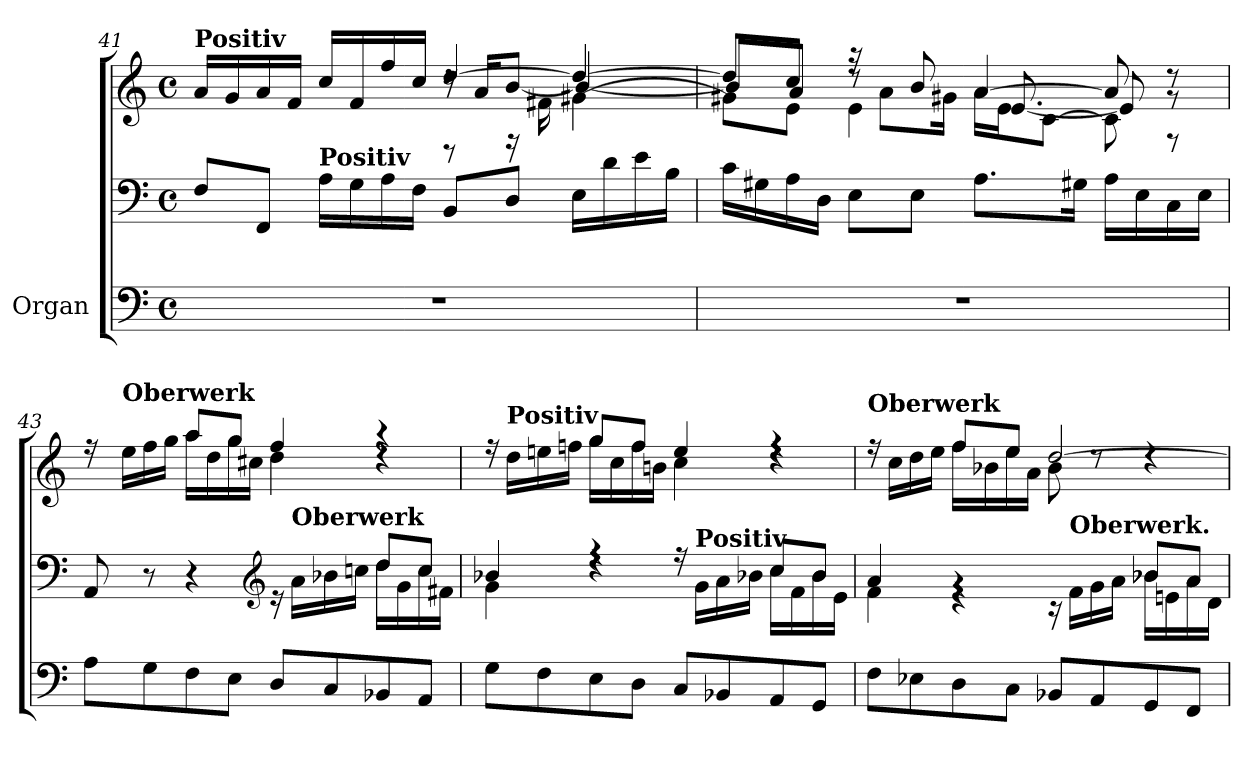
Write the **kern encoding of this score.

**kern	**kern	**kern
*part1	*part1	*part1
*staff3	*staff2	*staff1
*I"Organ	*	*
*clefF4	*clefF4	*clefG2
*k[]	*k[]	*k[]
*M4/4	*M4/4	*M4/4
*met(c)	*met(c)	*met(c)
=41	=41	=41
*	*	*^
*	*	*	*^
!	!	!LO:TX:a:B:t=Positiv	!	!
1r	8F/L	16a/LL	2ryy	2ryy
.	.	16g/	.	.
.	8FF/J	16a/	.	.
.	.	16f/JJ	.	.
!	!LO:TX:a:B:t=Positiv	!	!	!
.	16A\LL	16cc/LL	.	.
.	16G\	16f/	.	.
.	16A\	16ff/	.	.
.	16F\JJ	16cc/JJ	.	.
.	8BB/L	[4dd/	16rdd	8rD
.	.	.	16a/KL	.
.	8D/J	.	[8b/J	16rF
.	.	.	.	16f#X\
.	16E\LL	4dd/_	4b/_	[4g#X\
.	16d\	.	.	.
.	16e\	.	.	.
.	16B\JJ	.	.	.
!!LO:PB:g=z	!!	!!
=42	=42	=42	=42	=42
1r	16c\LL	8dd/L]	8b/L]	8g#X\L]
.	16G#X\	.	.	.
.	16A\	8cc/J	8a/J	8e\J
.	16D\JJ	.	.	.
.	8E\L	8rdd	16raa	4e\
.	.	.	8a\L	.
.	8E\J	8b/	.	.
.	.	.	16g#X\Jk	.
.	8.A\L	[4a/	16ryy	16a\LL
.	.	.	[8.e/	16e\J
.	.	.	.	[8c\J
.	16G#X\Jk	.	.	.
.	16A\LL	8a/]	8e/]	8c\]
.	16E\	.	.	.
.	16C\	8rg	8rdd	8rF
.	16E\JJ	.	.	.
*	*	*	*v	*v
=43	=43	=43	=43
*	*^	*	*
8A\L	8AA/	16ryy	4ryy	16rff
!	!	!	!	!LO:TX:a:B:t=Oberwerk
*	*v	*v	*	*
.	.	.	16ee\LL
8G\	8r	.	16ff\
.	.	.	16gg\JJ
8F\	4r	8aa/L	16aa\LL
.	.	.	16dd\
8E\J	.	8gg/J	16gg\
.	.	.	16cc#X\JJ
*	*clefG2	*	*
8D/L	16re	4ff/	4dd\
*	*^	*	*
!	!LO:TX:a:B:t=Oberwerk	!	!	!
.	8.ryy	16a\LL	.	.
8C/	.	16b-X\	.	.
.	.	16ccn\JJ	.	.
8BB-X/	8dd/L	16dd\LL	4r	4rdd
.	.	16g\	.	.
8AA/J	8cc/J	16cc\	.	.
.	.	16f#X\JJ	.	.
=44	=44	=44	=44	=44
8G\L	4b-X/	4g\	4ryy	16rff
!	!	!	!	!LO:TX:a:B:t=Positiv
.	.	.	.	16dd\LL
8F\	.	.	.	16een\
.	.	.	.	16ffn\JJ
8E\	4r	4rdd	8gg/L	16gg\LL
.	.	.	.	16cc\
8D\J	.	.	8ff/J	16ff\
.	.	.	.	16bn\JJ
8C/L	4ryy	16rff	4ee/	4cc\
!	!	!LO:TX:a:B:t=Positiv	!	!
.	.	16g\LL	.	.
8BB-X/	.	16a\	.	.
.	.	16b-X\JJ	.	.
8AA/	8cc/L	16cc\LL	4r	4rdd
.	.	16f\	.	.
8GG/J	8b-/J	16b-\	.	.
.	.	16e\JJ	.	.
!!LO:PB:g=z	!!
=45	=45	=45	=45	=45
!	!	!	!LO:TX:a:B:t=Oberwerk	!
8F\L	4a/	4f\	4ryy	16rff
.	.	.	.	16cc\LL
8E-X\	.	.	.	16dd\
.	.	.	.	16ee\JJ
8D\	4rg	4r	8ff/L	16ff\LL
.	.	.	.	16b-X\
8C\J	.	.	8ee/J	16ee\
.	.	.	.	16a\JJ
8BB-X/L	16rc	4ryy	[2dd/	8b-\
!	!LO:TX:a:B:t=Oberwerk.	!	!	!
.	16f\LL	.	.	.
8AA/	16g\	.	.	8rdd
.	16a\JJ	.	.	.
8GG/	8b-X/L	16b-\LL	.	4rdd
.	.	16en\	.	.
8FF/J	8a/J	16a\	.	.
.	.	16d\JJ	.	.
*	*v	*v	*	*
*	*	*v	*v
=	=	=
*-	*-	*-
